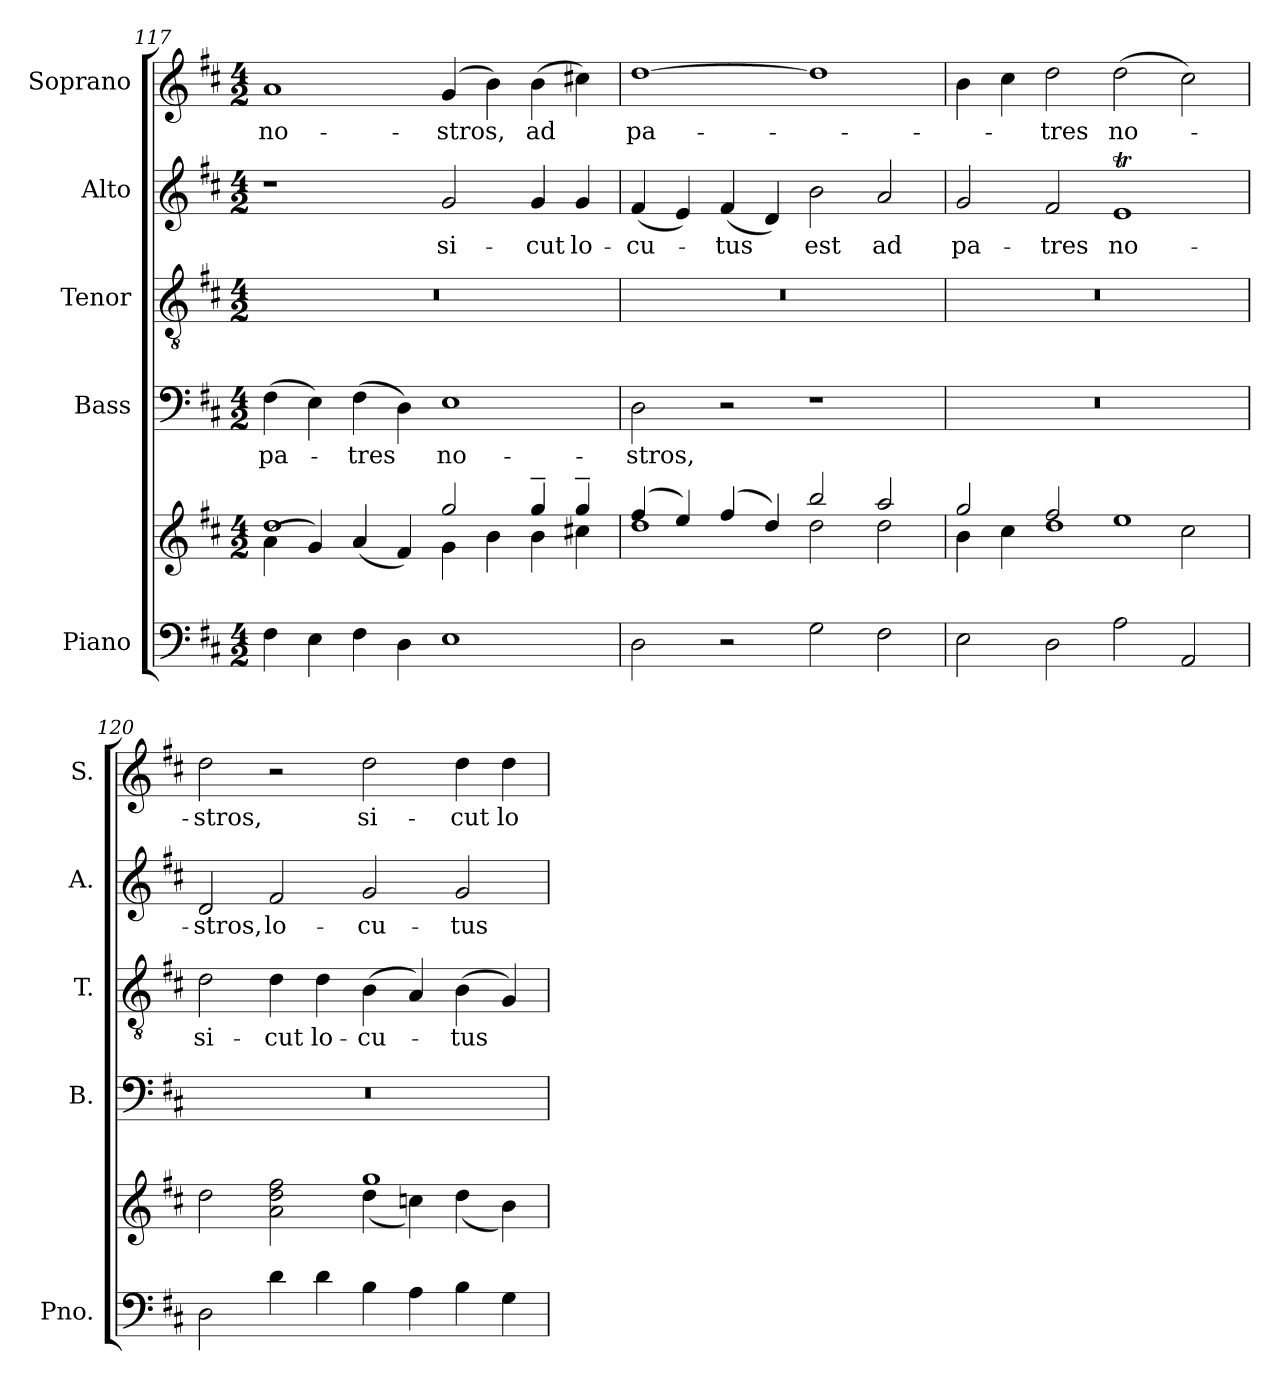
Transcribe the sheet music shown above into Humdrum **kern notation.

**kern	**kern	**kern	**text	**kern	**text	**kern	**text	**kern	**text
*part5	*part5	*part4	*part4	*part3	*part3	*part2	*part2	*part1	*part1
*staff6	*staff5	*staff4	*staff4	*staff3	*staff3	*staff2	*staff2	*staff1	*staff1
*I"Piano	*	*I"Bass	*	*I"Tenor	*	*I"Alto	*	*I"Soprano	*
*I'Pno.	*	*I'B.	*	*I'T.	*	*I'A.	*	*I'S.	*
*clefF4	*clefG2	*clefF4	*	*clefGv2	*	*clefG2	*	*clefG2	*
*	*	*	*	*ITrd7c12	*	*	*	*	*
*k[f#c#]	*k[f#c#]	*k[f#c#]	*	*k[f#c#]	*	*k[f#c#]	*	*k[f#c#]	*
*D:	*D:	*D:	*	*D:	*	*D:	*	*D:	*
*M4/2	*M4/2	*M4/2	*	*M4/2	*	*M4/2	*	*M4/2	*
=117	=117	=117	=117	=117	=117	=117	=117	=117	=117
*	*^	*	*	*	*	*	*	*	*
!	!	!	!	!LO:LY:b:color=#000000	!LO:N:vis=1	!	!	!	!	!
!	!	!	!	!	!	!	!	!	!	!LO:LY:b:color=#000000
4F#i\	1ddi	(4ai\	(4F#i\	pa-	0r	.	1r	.	1ai	no-
4Ei\	.	4gi/)	4Ei\)	.	.	.	.	.	.	.
!	!	!	!	!LO:LY:b:color=#000000	!	!	!	!	!	!
4F#i\	.	(4ai/	(4F#i\	-tres	.	.	.	.	.	.
4Di\	.	4f#i/)	4Di\)	.	.	.	.	.	.	.
!	!	!	!	!LO:LY:b:color=#000000	!	!	!	!	!	!
!	!	!	!	!	!	!	!	!LO:LY:b:color=#000000	!	!
!	!	!	!	!	!	!	!	!	!	!LO:LY:b:color=#000000
1Ei	2ggi/	4gi\	1Ei	no-	.	.	2gi/	si-	(4gi/	-stros,
.	.	4bi\	.	.	.	.	.	.	4bi\)	.
!	!	!	!	!	!	!	!	!LO:LY:b:color=#000000	!	!
!	!	!	!	!	!	!	!	!	!	!LO:LY:b:color=#000000
.	4gg~i/	4bi\	.	.	.	.	4gi/	-cut	(4bi\	ad
!	!	!	!	!	!	!	!	!LO:LY:b:color=#000000	!	!
.	4gg~i/	4cc#Xi\	.	.	.	.	4gi/	lo-	4cc#Xi\)	.
!!LO:PB:g=z
=118	=118	=118	=118	=118	=118	=118	=118	=118	=118	=118
!	!	!	!	!LO:LY:b:color=#000000	!LO:N:vis=1	!	!	!	!	!
!	!	!	!	!	!	!	!	!LO:LY:b:color=#000000	!	!
!	!	!	!	!	!	!	!	!	!	!LO:LY:b:color=#000000
2Di\	(4ff#i/	1ddi	2Di\	-stros,	0r	.	(4f#i/	-cu-	[1ddi	pa-
.	4eei/)	.	.	.	.	.	4ei/)	.	.	.
!	!	!	!	!	!	!	!	!LO:LY:b:color=#000000	!	!
2r	(4ff#i/	.	2r	.	.	.	(4f#i/	-tus	.	.
.	4ddi/)	.	.	.	.	.	4di/)	.	.	.
!	!	!	!	!	!	!	!	!LO:LY:b:color=#000000	!	!
2Gi\	2bbi/	2ddi\	1r	.	.	.	2bi\	est	1ddi]	.
!	!	!	!	!	!	!	!	!LO:LY:b:color=#000000	!	!
2F#i\	2aai/	2ddi\	.	.	.	.	2ai/	ad	.	.
=119	=119	=119	=119	=119	=119	=119	=119	=119	=119	=119
!	!	!	!LO:N:vis=1	!	!LO:N:vis=1	!	!	!	!	!
!	!	!	!	!	!	!	!	!LO:LY:b:color=#000000	!	!
2Ei\	2ggi/	4bi\	0r	.	0r	.	2gi/	pa-	4bi\	.
.	.	4cc#i\	.	.	.	.	.	.	4cc#i\	.
!	!	!	!	!	!	!	!	!LO:LY:b:color=#000000	!	!
!	!	!	!	!	!	!	!	!	!	!LO:LY:b:color=#000000
2Di\	2ff#i/	1ddi	.	.	.	.	2f#i/	-tres	2ddi\	-tres
!	!	!	!	!	!	!	!	!LO:LY:b:color=#000000	!	!
!	!	!	!	!	!	!	!	!	!	!LO:LY:b:color=#000000
2Ai\	1eei	.	.	.	.	.	1eTi	no-	(2ddi\	no-
2AAi/	.	2cc#i\	.	.	.	.	.	.	2cc#i\)	.
=120	=120	=120	=120	=120	=120	=120	=120	=120	=120	=120
!	!	!	!LO:N:vis=1	!	!	!	!	!	!	!
!	!	!	!	!	!	!LO:LY:b:color=#000000	!	!	!	!
!	!	!	!	!	!	!	!	!LO:LY:b:color=#000000	!	!
!	!	!	!	!	!	!	!	!	!	!LO:LY:b:color=#000000
2Di\	2ddi\	1ryy	0r	.	2Di\	si-	2di/	-stros,	2ddi\	-stros,
!	!	!	!	!	!	!LO:LY:b:color=#000000	!	!	!	!
!	!	!	!	!	!	!	!	!LO:LY:b:color=#000000	!	!
4di\	2ai\ 2ddi 2ff#i	.	.	.	4Di\	-cut	2f#i/	lo-	2r	.
!	!	!	!	!	!	!LO:LY:b:color=#000000	!	!	!	!
4di\	.	.	.	.	4Di\	lo-	.	.	.	.
!	!	!	!	!	!	!LO:LY:b:color=#000000	!	!	!	!
!	!	!	!	!	!	!	!	!LO:LY:b:color=#000000	!	!
!	!	!	!	!	!	!	!	!	!	!LO:LY:b:color=#000000
4Bi\	1ggi	(4ddi\	.	.	(4BBi\	-cu-	2gi/	-cu-	2ddi\	si-
4Ai\	.	4ccni\)	.	.	4AAi/)	.	.	.	.	.
!	!	!	!	!	!	!LO:LY:b:color=#000000	!	!	!	!
!	!	!	!	!	!	!	!	!LO:LY:b:color=#000000	!	!
!	!	!	!	!	!	!	!	!	!	!LO:LY:b:color=#000000
4Bi\	.	(4ddi\	.	.	(4BBi\	-tus	2gi/	-tus	4ddi\	-cut
!	!	!	!	!	!	!	!	!	!	!LO:LY:b:color=#000000
4Gi\	.	4bi\)	.	.	4GGi/)	.	.	.	4ddi\	lo-
*	*v	*v	*	*	*	*	*	*	*	*
=	=	=	=	=	=	=	=	=	=
*-	*-	*-	*-	*-	*-	*-	*-	*-	*-
